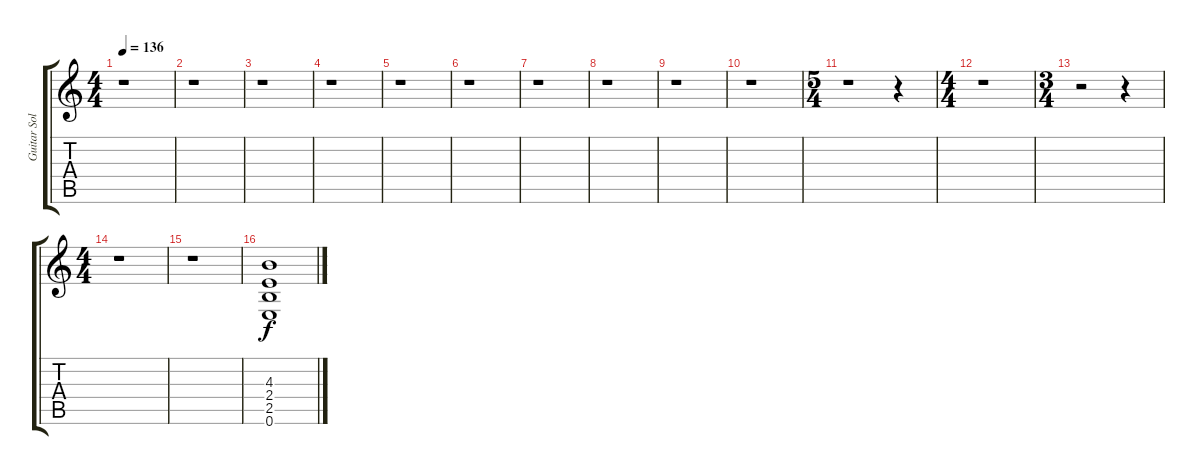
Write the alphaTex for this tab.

\track ("Guitar Solo" "Guitar Sol") {instrument overdrivenguitar}
\staff {score tabs}
\tuning (E4 B3 G3 D3 A2 E2) {hide}
\ts (4 4)
\tempo 136
\clef g2
\ks c
r.1{dy f} |
r.1 |
r.1 |
r.1 |
r.1 |
r.1 |
r.1 |
r.1 |
r.1 |
r.1 |
\ts (5 4)
r.1 r.4 |
\ts (4 4)
r.1 |
\ts (3 4)
r.2 r.4 |
\ts (4 4)
r.1 |
r.1 |
(4.3 2.4 2.5 0.6).1
